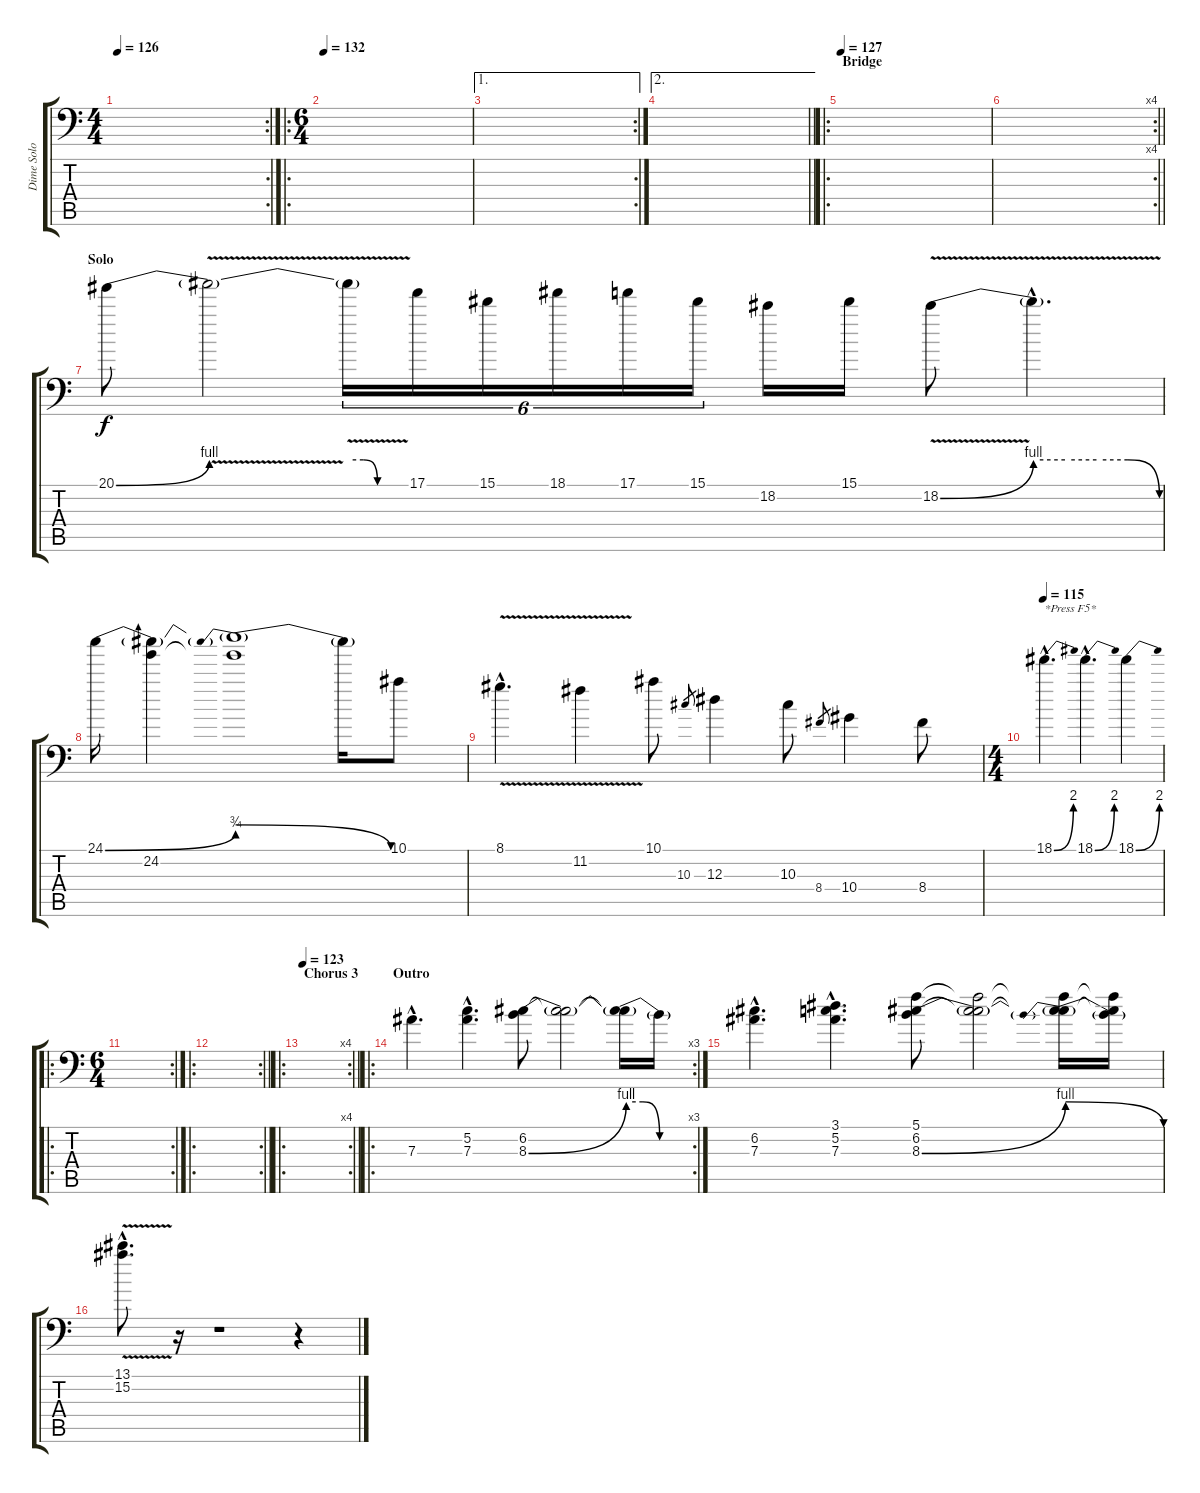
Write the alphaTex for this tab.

\track ("Dime Solo" "Dime Solo") {instrument overdrivenguitar}
\staff {score tabs}
\tuning (C4 G3 Eb3 Bb2 F2 Bb1) {hide}
\rc 2
\ts (4 4)
\tempo 126
\clef f4
\ks c
|
\ro
\ts (6 4)
\tempo 132
|
\ae 1
\rc 2
|
\ae 2
\barLineRight lightlight
|
\ro
\section ("" "Bridge")
\tempo 127
|
\rc 4
\barLineRight lightlight
|
\section ("" "Solo")
20.1{be (bend 0 0 60 4)}.8 20.1{v t}.2 20.1{be (custom 0 4 15 4 30 0 60 0) t}.16{tu (6 4)} 17.1.16{tu (6 4)} 15.1.16{tu (6 4)} 18.1.16{tu (6 4)} 17.1.16{tu (6 4)} 15.1.16{tu (6 4)} 18.2.16 15.1.16 18.2{be (bend 0 0 60 4) v}.8 18.2{be (custom 0 4 15 4 30 4 45 4 60 0) hac t}.4{d} |
24.1{be (bend 0 0 60 3)}.16 (24.1{t} 24.2).4 (24.1{be (prebendrelease 0 4 60 0) t} 24.2{t}).1 24.1{t}.16 10.1.8 |
8.1{v hac}.4{d} 11.2{v}.4 10.1.8 10.3.8{gr} 12.3.4 10.3.8 8.4.8{gr} 10.4.4 8.4.8 |
\ts (4 4)
\tempo 115
18.1{be (bend 0 0 60 8) hac}.4{d txt "*Press F5*"} 18.1{be (bend 0 0 60 8) hac}.4{d volume 8} 18.1{be (bend 0 0 60 8)}.4{volume 5} |
\ro
\rc 2
\ts (6 4)
|
\ro
\rc 2
\barLineRight lightlight
|
\ro
\rc 4
\section ("" "Chorus 3")
\tempo 123
\barLineRight lightlight
|
\ro
\rc 3
\section ("" "Outro")
7.3{hac}.4{d volume 16} (5.2{hac} 7.3{hac}).4{d} (6.2 8.3{be (bend 0 0 60 4)}).8 (6.2{t} 8.3{t}).2 (6.2{t} 8.3{be (custom 0 4 15 4 30 0 60 0) t}).16 8.3{t}.16 |
(6.2{hac} 7.3{hac}).4{d} (3.1{hac} 5.2{hac} 7.3{hac}).4{d} (5.1 6.2 8.3{be (bend 0 0 60 4)}).8 (5.1{t} 6.2{t} 8.3{t}).2 (5.1{t} 6.2{t} 8.3{be (prebendrelease 0 4 60 0) t}).16 (5.1{t} 6.2{t} 8.3{t}).16 |
(13.1{v hac} 15.2{v hac}).8{d} r.16 r.1 r.4
